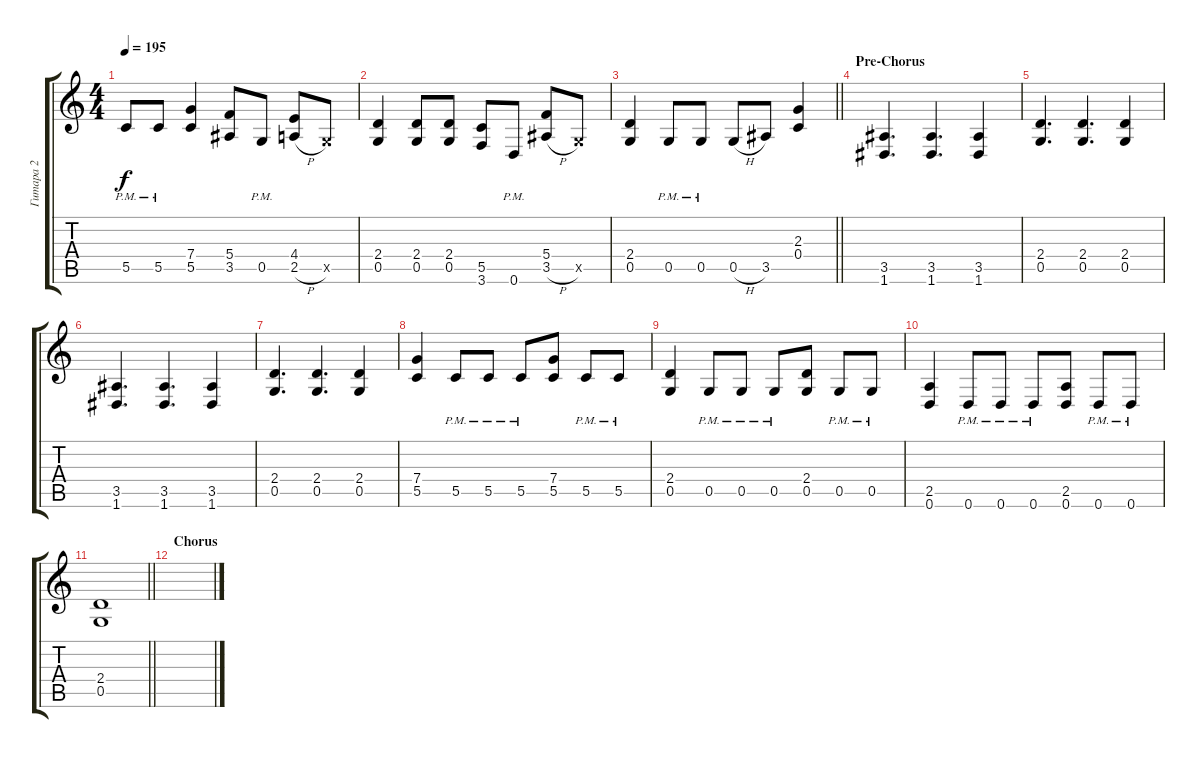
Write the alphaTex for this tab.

\track ("Гитара 2" "Гитара 2") {instrument distortionguitar}
\staff {score tabs}
\tuning (D4 A3 F3 C3 G2 D2) {hide}
\ts (4 4)
\tempo 195
\clef g2
\ks c
5.5{pm}.8{dy f} 5.5{pm}.8 (7.4 5.5).4 (5.4 3.5).8 0.5{pm}.8 (4.4 2.5{h}).8 0.5{x}.8 |
(2.4 0.5).4 (2.4 0.5).8 (2.4 0.5).8 (5.5 3.6).8 0.6{pm}.8 (5.4 3.5{h}).8 0.5{x}.8 |
\barLineRight lightlight
(2.4 0.5).4 0.5{pm}.8 0.5{pm}.8 0.5{h}.8 3.5.8 (2.3 0.4).4 |
\section ("" "Pre-Chorus")
(3.5 1.6).4{d} (3.5 1.6).4{d} (3.5 1.6).4 |
(2.4 0.5).4{d} (2.4 0.5).4{d} (2.4 0.5).4 |
(3.5 1.6).4{d} (3.5 1.6).4{d} (3.5 1.6).4 |
(2.4 0.5).4{d} (2.4 0.5).4{d} (2.4 0.5).4 |
(7.4 5.5).4 5.5{pm}.8 5.5{pm}.8 5.5{pm}.8 (7.4 5.5).8 5.5{pm}.8 5.5{pm}.8 |
(2.4 0.5).4 0.5{pm}.8 0.5{pm}.8 0.5{pm}.8 (2.4 0.5).8 0.5{pm}.8 0.5{pm}.8 |
(2.5 0.6).4 0.6{pm}.8 0.6{pm}.8 0.6{pm}.8 (2.5 0.6).8 0.6{pm}.8 0.6{pm}.8 |
\barLineRight lightlight
(2.4 0.5).1 |
\section ("" "Chorus")
